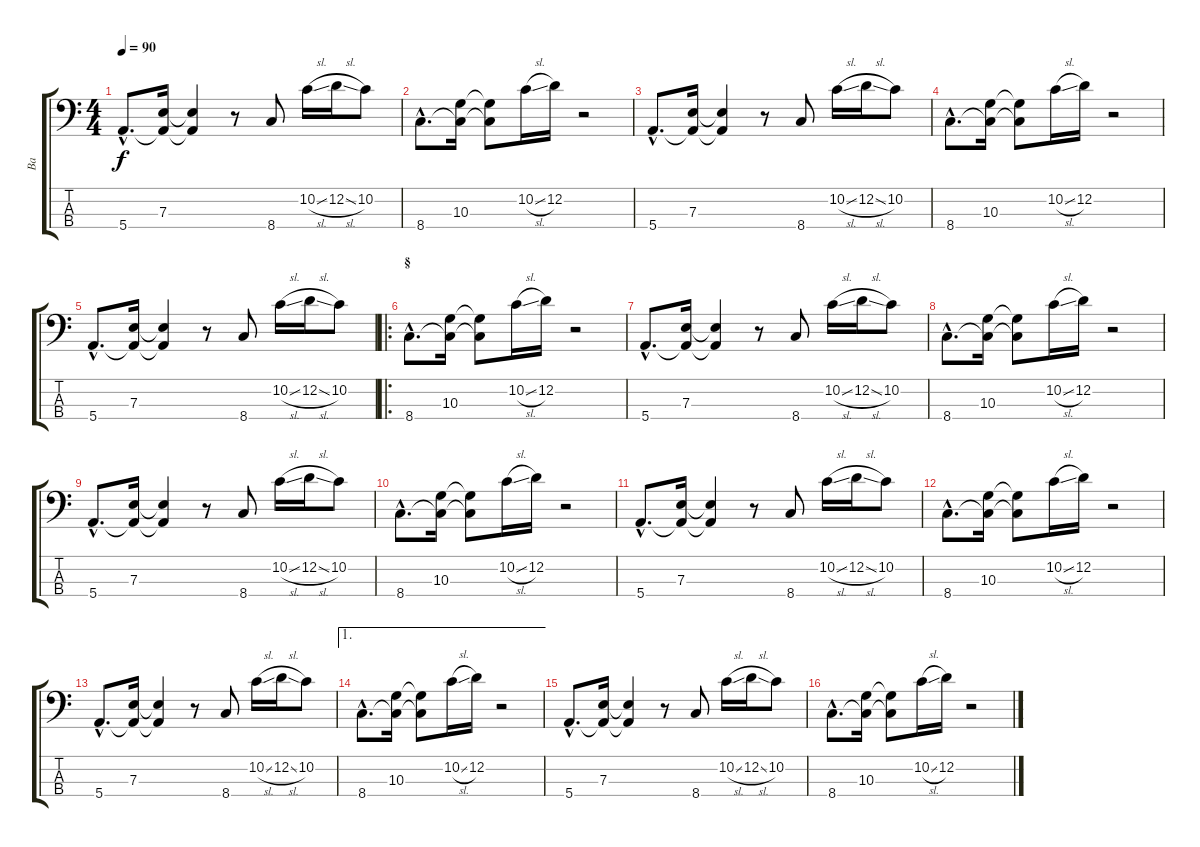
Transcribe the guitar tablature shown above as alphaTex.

\track ("Ba" "Ba") {instrument electricbassfinger}
\staff {score tabs}
\tuning (G2 D2 A1 E1) {hide}
\ts (4 4)
\tempo 90
\clef f4
\ks c
5.4{hac}.8{d dy f} (7.3 5.4{t}).16 (7.3{t} 5.4{t}).4 r.8 8.4.8 10.2{sl}.16 12.2{sl}.16 10.2.8 |
8.4{hac}.8{d} (10.3 8.4{t}).16 (10.3{t} 8.4{t}).8 10.2{sl}.16 12.2.16 r.2 |
5.4{hac}.8{d} (7.3 5.4{t}).16 (7.3{t} 5.4{t}).4 r.8 8.4.8 10.2{sl}.16 12.2{sl}.16 10.2.8 |
8.4{hac}.8{d} (10.3 8.4{t}).16 (10.3{t} 8.4{t}).8 10.2{sl}.16 12.2.16 r.2 |
5.4{hac}.8{d} (7.3 5.4{t}).16 (7.3{t} 5.4{t}).4 r.8 8.4.8 10.2{sl}.16 12.2{sl}.16 10.2.8 |
\ro
\section ("" "§")
8.4{hac}.8{d} (10.3 8.4{t}).16 (10.3{t} 8.4{t}).8 10.2{sl}.16 12.2.16 r.2 |
5.4{hac}.8{d} (7.3 5.4{t}).16 (7.3{t} 5.4{t}).4 r.8 8.4.8 10.2{sl}.16 12.2{sl}.16 10.2.8 |
8.4{hac}.8{d} (10.3 8.4{t}).16 (10.3{t} 8.4{t}).8 10.2{sl}.16 12.2.16 r.2 |
5.4{hac}.8{d} (7.3 5.4{t}).16 (7.3{t} 5.4{t}).4 r.8 8.4.8 10.2{sl}.16 12.2{sl}.16 10.2.8 |
8.4{hac}.8{d} (10.3 8.4{t}).16 (10.3{t} 8.4{t}).8 10.2{sl}.16 12.2.16 r.2 |
5.4{hac}.8{d} (7.3 5.4{t}).16 (7.3{t} 5.4{t}).4 r.8 8.4.8 10.2{sl}.16 12.2{sl}.16 10.2.8 |
8.4{hac}.8{d} (10.3 8.4{t}).16 (10.3{t} 8.4{t}).8 10.2{sl}.16 12.2.16 r.2 |
5.4{hac}.8{d} (7.3 5.4{t}).16 (7.3{t} 5.4{t}).4 r.8 8.4.8 10.2{sl}.16 12.2{sl}.16 10.2.8 |
\ae 1
8.4{hac}.8{d} (10.3 8.4{t}).16 (10.3{t} 8.4{t}).8 10.2{sl}.16 12.2.16 r.2 |
5.4{hac}.8{d} (7.3 5.4{t}).16 (7.3{t} 5.4{t}).4 r.8 8.4.8 10.2{sl}.16 12.2{sl}.16 10.2.8 |
8.4{hac}.8{d} (10.3 8.4{t}).16 (10.3{t} 8.4{t}).8 10.2{sl}.16 12.2.16 r.2
